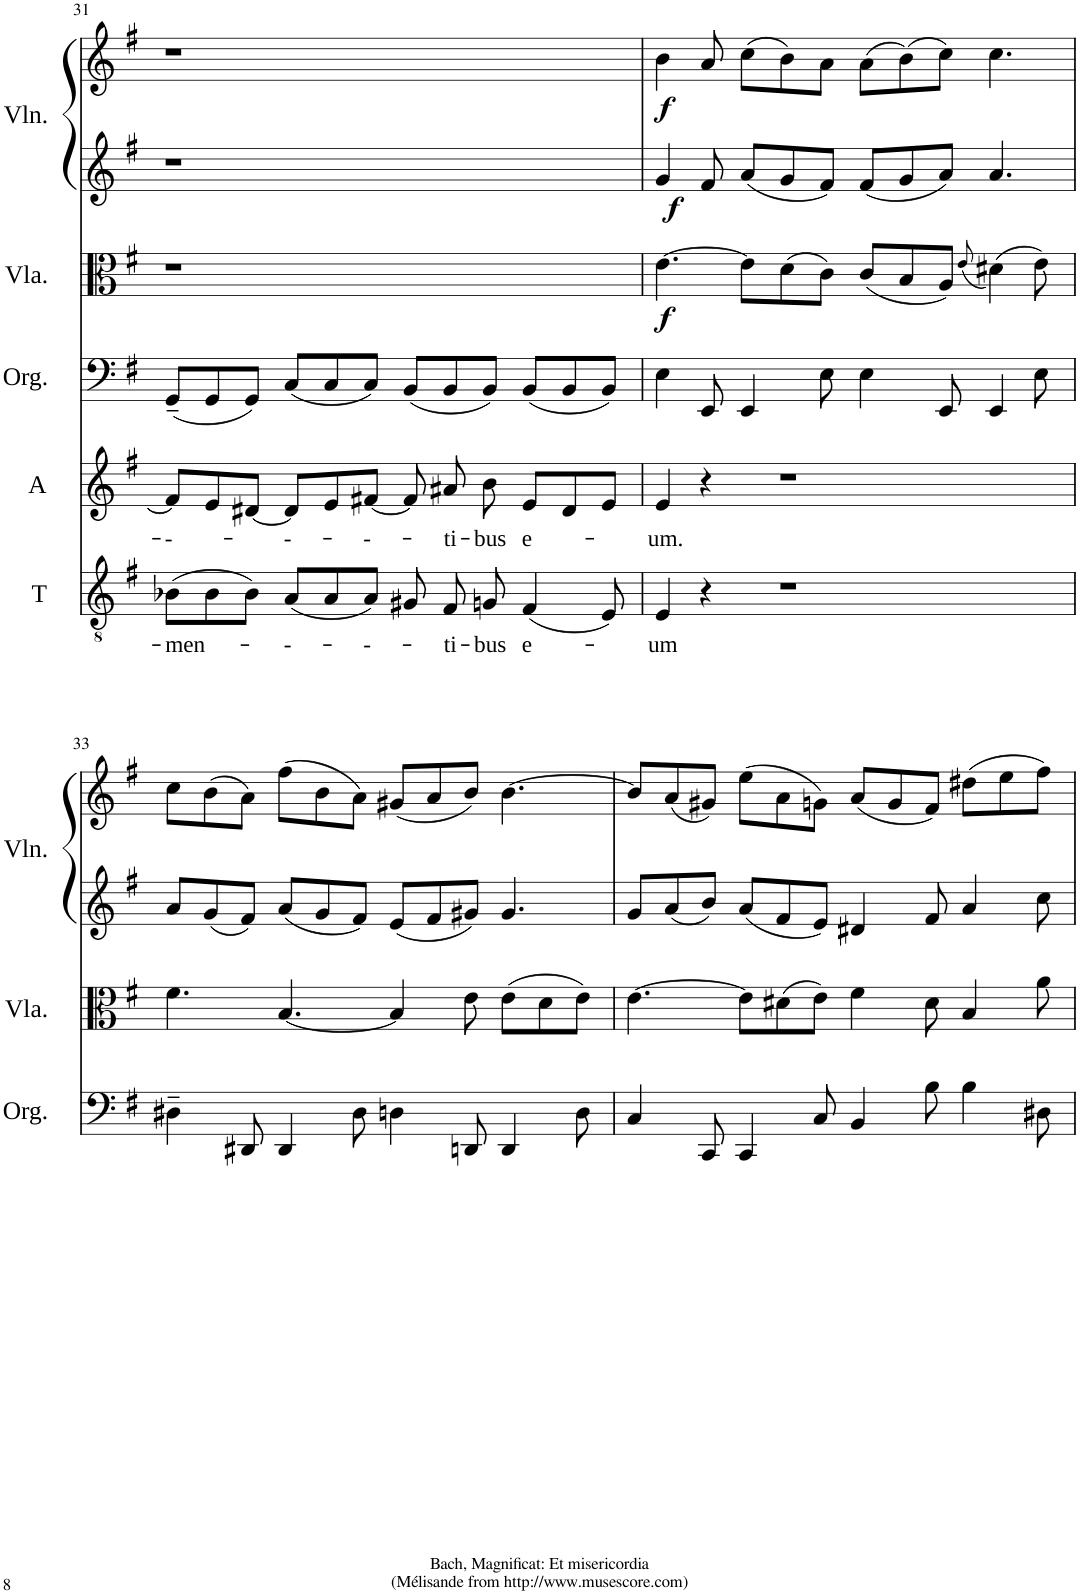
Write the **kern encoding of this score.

**kern	**text	**kern	**text	**kern	**kern	**dynam	**kern	**kern	**dynam
*part5	*part5	*part4	*part4	*part3	*part2	*part2	*part1	*part1	*part1
*staff6	*staff6	*staff5	*staff5	*staff4	*staff3	*staff3	*staff2	*staff1	*staff1/2
*I"T	*	*I"A	*	*I"Organ	*I"Viola	*	*I"Violin	*	*
*I'T	*	*I'A	*	*I'Org.	*I'Vla.	*	*I'Vln.	*	*
!!LO:PB:g=z
*clefGv2	*	*clefG2	*	*clefF4	*clefC3	*	*clefG2	*clefG2	*
*k[f#]	*	*k[f#]	*	*k[f#]	*k[f#]	*	*k[f#]	*k[f#]	*
*M12/8	*	*M12/8	*	*M12/8	*M12/8	*	*M12/8	*M12/8	*
=31	=31	=31	=31	=31	=31	=31	=31	=31	=31
!	!LO:LY:b	!	!LO:LY:b	!	!	!	!	!	!
(8B-X\L	-men-	8f/L]	--	(8GG~/L	1r	.	1r	1r	.
8B-\	.	8e/	.	8GG/	.	.	.	.	.
8B-\J)	.	[8d#X/J	.	8GG/J)	.	.	.	.	.
!	!LO:LY:b	!	!LO:LY:b	!	!	!	!	!	!
(8A/L	---	8d#/L]	---	(8C/L	.	.	.	.	.
8A/	.	8e/	.	8C/	.	.	.	.	.
!	!LO:LY:b	!	!LO:LY:b	!	!	!	!	!	!
8A/J)	---	[8f#X/J	---	8C/J)	.	.	.	.	.
8G#X/	.	8f#/]	.	(8BB/L	.	.	.	.	.
!	!LO:LY:b	!	!LO:LY:b	!	!	!	!	!	!
8F#/	-ti-	8a#X/	-ti-	8BB/	.	.	.	.	.
!	!LO:LY:b	!	!LO:LY:b	!	!	!	!	!	!
8Gn/	-bus	8b\	-bus	8BB/J)	2ryy	.	2ryy	2ryy	.
!	!LO:LY:b	!	!LO:LY:b	!	!	!	!	!	!
(4F#/	e-	8e/L	e-	(8BB/L	.	.	.	.	.
.	.	8d#/	.	8BB/	.	.	.	.	.
8E/)	.	8e/J	.	8BB/J)	.	.	.	.	.
=32	=32	=32	=32	=32	=32	=32	=32	=32	=32
!	!LO:LY:b	!	!LO:LY:b	!	!	!LO:DY:b	!	!	!LO:DY:b=2
!	!	!	!	!	!	!	!	!	!LO:DY:n=1:b
4E/	-um	4e/	-um.	4E\	[4.e\	f	4g/	4b\	f f
4r	.	4r	.	8EE/	.	.	8f#/	8a/	.
.	.	.	.	4EE/	8e\L]	.	8a/L	(8cc\L	.
1r	.	1r	.	.	(8d\	.	8g/	8b\)	.
.	.	.	.	8E\	8c\J)	.	8f#/J	8a\J	.
.	.	.	.	4E\	(8c/L	.	8f#/L	(8a\L	.
.	.	.	.	.	8B/	.	8g/	(8b\)	.
.	.	.	.	8EE/	8A/J)	.	8a/J	8cc\J)	.
.	.	.	.	.	(8qe/	.	.	.	.
.	.	.	.	4EE/	(4d#X\)	.	4.a/	4.cc\	.
.	.	.	.	8E\	8e\)	.	.	.	.
!!LO:LB:g=z
=33	=33	=33	=33	=33	=33	=33	=33	=33	=33
1.r	.	1.r	.	4D#X~\	4.f#\	.	8a/L	8cc\L	.
.	.	.	.	.	.	.	8g/	(8b\	.
.	.	.	.	8DD#X/	.	.	8f#/J	8a\J)	.
.	.	.	.	4DD#/	[4.B/	.	8a/L	(8ff#\L	.
.	.	.	.	.	.	.	8g/	8b\	.
.	.	.	.	8D#\	.	.	8f#/J	8a\J)	.
.	.	.	.	4Dn\	4B/]	.	8e/L	(8g#X/L	.
.	.	.	.	.	.	.	8f#/	8a/	.
.	.	.	.	8DDn/	8e\	.	8g#X/J	8b/J)	.
.	.	.	.	4DD/	(8e\L	.	4.g#/	[4.b\	.
.	.	.	.	.	8d\	.	.	.	.
.	.	.	.	8D\	8e\J)	.	.	.	.
=34	=34	=34	=34	=34	=34	=34	=34	=34	=34
1.r	.	1.r	.	4C/	[4.e\	.	8g/L	8b/L]	.
.	.	.	.	.	.	.	8a/	(8a/	.
.	.	.	.	8CC/	.	.	8b/J	8g#X/J)	.
.	.	.	.	4CC/	8e\L]	.	8a/L	(8ee\L	.
.	.	.	.	.	(8d#X\	.	8f#/	8a\	.
.	.	.	.	8C/	8e\J)	.	8e/J	8gn\J)	.
.	.	.	.	4BB/	4f#\	.	4d#X/	(8a/L	.
.	.	.	.	.	.	.	.	8g/	.
.	.	.	.	8B\	8d#\	.	8f#/	8f#/J)	.
.	.	.	.	4B\	4B/	.	4a/	(8dd#X\L	.
.	.	.	.	.	.	.	.	8ee\	.
.	.	.	.	8D#X\	8a\	.	8cc\	8ff#\J)	.
=	=	=	=	=	=	=	=	=	=
*-	*-	*-	*-	*-	*-	*-	*-	*-	*-
